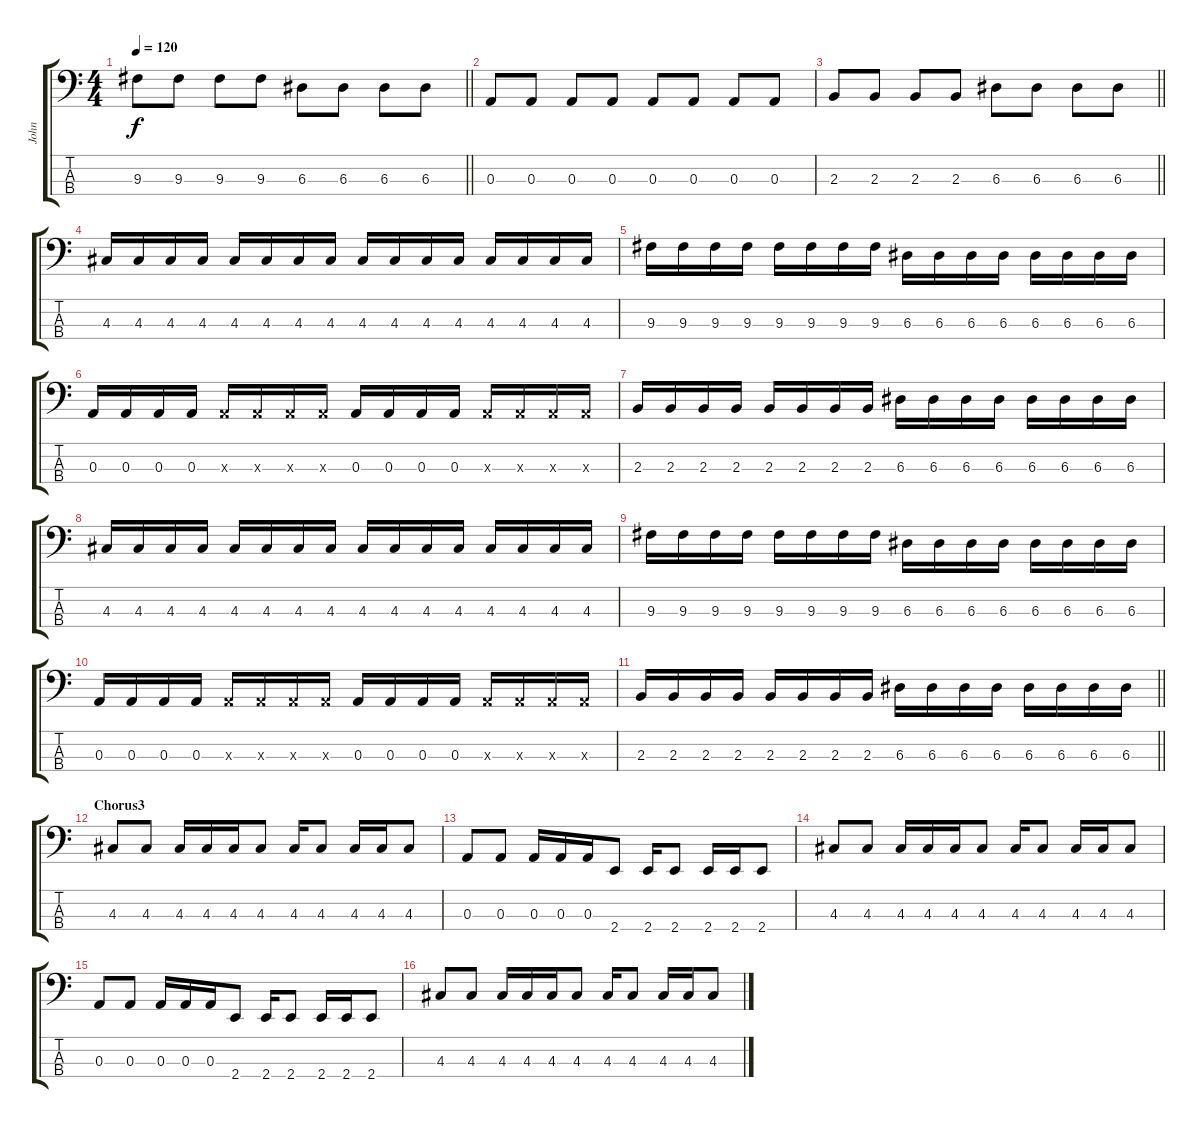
\track ("John" "John") {instrument electricbasspick}
\staff {score tabs}
\tuning (G2 D2 A1 D1) {hide}
\ts (4 4)
\tempo 120
\clef f4
\barLineRight lightlight
\ks c
9.3.8{dy f} 9.3.8 9.3.8 9.3.8 6.3.8 6.3.8 6.3.8 6.3.8 |
0.3.8 0.3.8 0.3.8 0.3.8 0.3.8 0.3.8 0.3.8 0.3.8 |
\barLineRight lightlight
2.3.8 2.3.8 2.3.8 2.3.8 6.3.8 6.3.8 6.3.8 6.3.8 |
4.3.16 4.3.16 4.3.16 4.3.16 4.3.16 4.3.16 4.3.16 4.3.16 4.3.16 4.3.16 4.3.16 4.3.16 4.3.16 4.3.16 4.3.16 4.3.16 |
9.3.16 9.3.16 9.3.16 9.3.16 9.3.16 9.3.16 9.3.16 9.3.16 6.3.16 6.3.16 6.3.16 6.3.16 6.3.16 6.3.16 6.3.16 6.3.16 |
0.3.16 0.3.16 0.3.16 0.3.16 0.3{x}.16 0.3{x}.16 0.3{x}.16 0.3{x}.16 0.3.16 0.3.16 0.3.16 0.3.16 0.3{x}.16 0.3{x}.16 0.3{x}.16 0.3{x}.16 |
2.3.16 2.3.16 2.3.16 2.3.16 2.3.16 2.3.16 2.3.16 2.3.16 6.3.16 6.3.16 6.3.16 6.3.16 6.3.16 6.3.16 6.3.16 6.3.16 |
4.3.16 4.3.16 4.3.16 4.3.16 4.3.16 4.3.16 4.3.16 4.3.16 4.3.16 4.3.16 4.3.16 4.3.16 4.3.16 4.3.16 4.3.16 4.3.16 |
9.3.16 9.3.16 9.3.16 9.3.16 9.3.16 9.3.16 9.3.16 9.3.16 6.3.16 6.3.16 6.3.16 6.3.16 6.3.16 6.3.16 6.3.16 6.3.16 |
0.3.16 0.3.16 0.3.16 0.3.16 0.3{x}.16 0.3{x}.16 0.3{x}.16 0.3{x}.16 0.3.16 0.3.16 0.3.16 0.3.16 0.3{x}.16 0.3{x}.16 0.3{x}.16 0.3{x}.16 |
\barLineRight lightlight
2.3.16 2.3.16 2.3.16 2.3.16 2.3.16 2.3.16 2.3.16 2.3.16 6.3.16 6.3.16 6.3.16 6.3.16 6.3.16 6.3.16 6.3.16 6.3.16 |
\section ("" "Chorus3")
4.3.8 4.3.8 4.3.16 4.3.16 4.3.16 4.3.8 4.3.16 4.3.8 4.3.16 4.3.16 4.3.8 |
0.3.8 0.3.8 0.3.16 0.3.16 0.3.16 2.4.8 2.4.16 2.4.8 2.4.16 2.4.16 2.4.8 |
4.3.8 4.3.8 4.3.16 4.3.16 4.3.16 4.3.8 4.3.16 4.3.8 4.3.16 4.3.16 4.3.8 |
0.3.8 0.3.8 0.3.16 0.3.16 0.3.16 2.4.8 2.4.16 2.4.8 2.4.16 2.4.16 2.4.8 |
4.3.8 4.3.8 4.3.16 4.3.16 4.3.16 4.3.8 4.3.16 4.3.8 4.3.16 4.3.16 4.3.8
